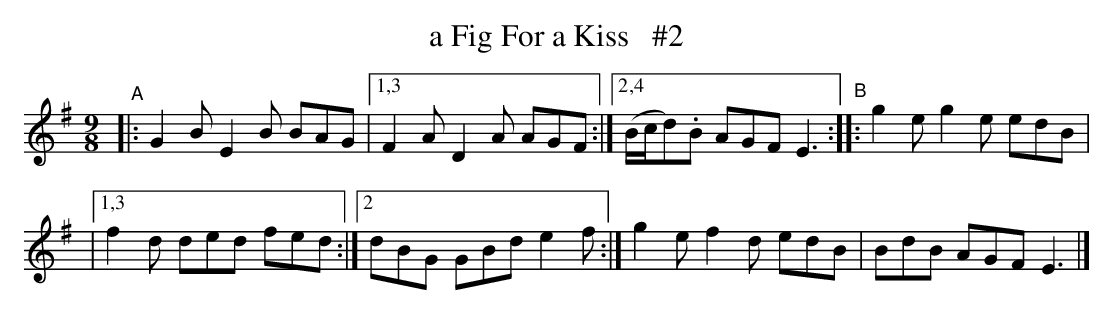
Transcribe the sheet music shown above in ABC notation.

X:1
T: a Fig For a Kiss   #2
M: 9/8
L: 1/8
K: Em
"^A"\
|: G2B E2B BAG |[1,3 F2A D2A AGF :|[2,4 (B/c/d).B AGF E3 "^B":: g2e g2e edB |
|[1,3 f2d ded fed :|[2 dBG GBd e2f :| g2e f2d edB | BdB AGF E3 |]
